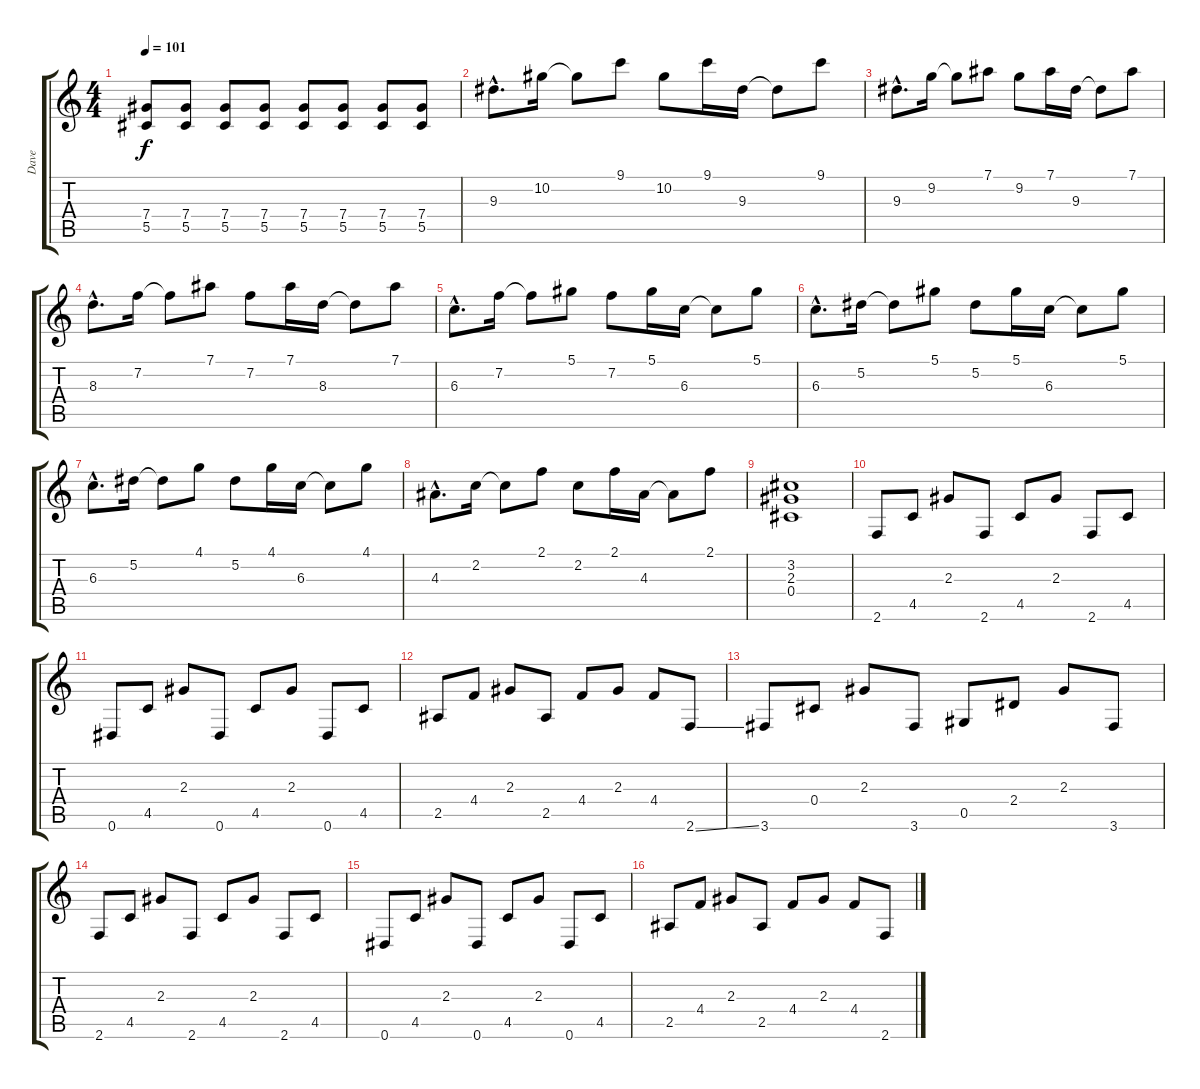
\track ("Dave" "Dave") {instrument acousticguitarsteel}
\staff {score tabs}
\tuning (Eb4 Bb3 Gb3 Db3 Ab2 Eb2) {hide}
\ts (4 4)
\tempo 101
\clef g2
\ks c
(7.4 5.5).8{dy f} (7.4 5.5).8 (7.4 5.5).8 (7.4 5.5).8 (7.4 5.5).8 (7.4 5.5).8 (7.4 5.5).8 (7.4 5.5).8 |
9.3{hac}.8{d} 10.2.16 10.2{t}.8 9.1.8 10.2.8 9.1.16 9.3.16 9.3{t}.8 9.1.8 |
9.3{hac}.8{d} 9.2.16 9.2{t}.8 7.1.8 9.2.8 7.1.16 9.3.16 9.3{t}.8 7.1.8 |
8.3{hac}.8{d} 7.2.16 7.2{t}.8 7.1.8 7.2.8 7.1.16 8.3.16 8.3{t}.8 7.1.8 |
6.3{hac}.8{d} 7.2.16 7.2{t}.8 5.1.8 7.2.8 5.1.16 6.3.16 6.3{t}.8 5.1.8 |
6.3{hac}.8{d} 5.2.16 5.2{t}.8 5.1.8 5.2.8 5.1.16 6.3.16 6.3{t}.8 5.1.8 |
6.3{hac}.8{d} 5.2.16 5.2{t}.8 4.1.8 5.2.8 4.1.16 6.3.16 6.3{t}.8 4.1.8 |
4.3{hac}.8{d} 2.2.16 2.2{t}.8 2.1.8 2.2.8 2.1.16 4.3.16 4.3{t}.8 2.1.8 |
(3.2 2.3 0.4).1 |
2.6.8{instrument acousticguitarsteel} 4.5.8 2.3.8 2.6.8 4.5.8 2.3.8 2.6.8 4.5.8 |
0.6.8 4.5.8 2.3.8 0.6.8 4.5.8 2.3.8 0.6.8 4.5.8 |
2.5.8 4.4.8 2.3.8 2.5.8 4.4.8 2.3.8 4.4.8 2.6{ss}.8 |
3.6.8 0.4.8 2.3.8 3.6.8 0.5.8 2.4.8 2.3.8 3.6.8 |
2.6.8 4.5.8 2.3.8 2.6.8 4.5.8 2.3.8 2.6.8 4.5.8 |
0.6.8 4.5.8 2.3.8 0.6.8 4.5.8 2.3.8 0.6.8 4.5.8 |
2.5.8 4.4.8 2.3.8 2.5.8 4.4.8 2.3.8 4.4.8 2.6{ss}.8
